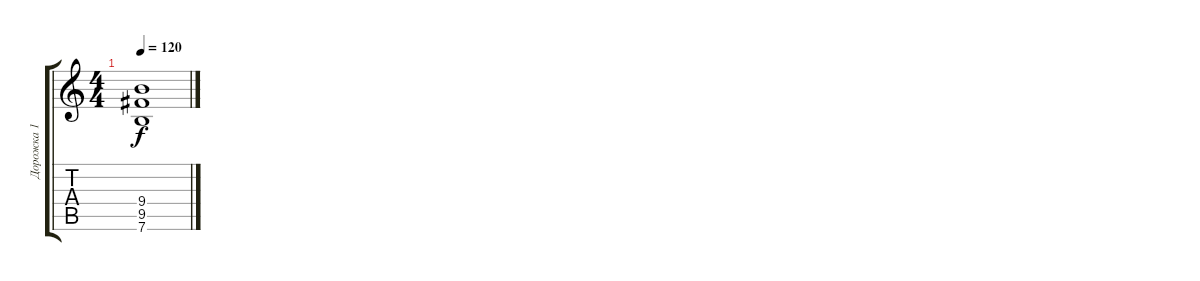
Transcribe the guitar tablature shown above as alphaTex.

\track ("Дорожка 1" "Дорожка 1") {instrument overdrivenguitar}
\staff {score tabs}
\tuning (E4 B3 G3 D3 A2 E2) {hide}
\ts (4 4)
\tempo 120
\clef g2
\ks c
(9.4 9.5 7.6).1{dy f}
